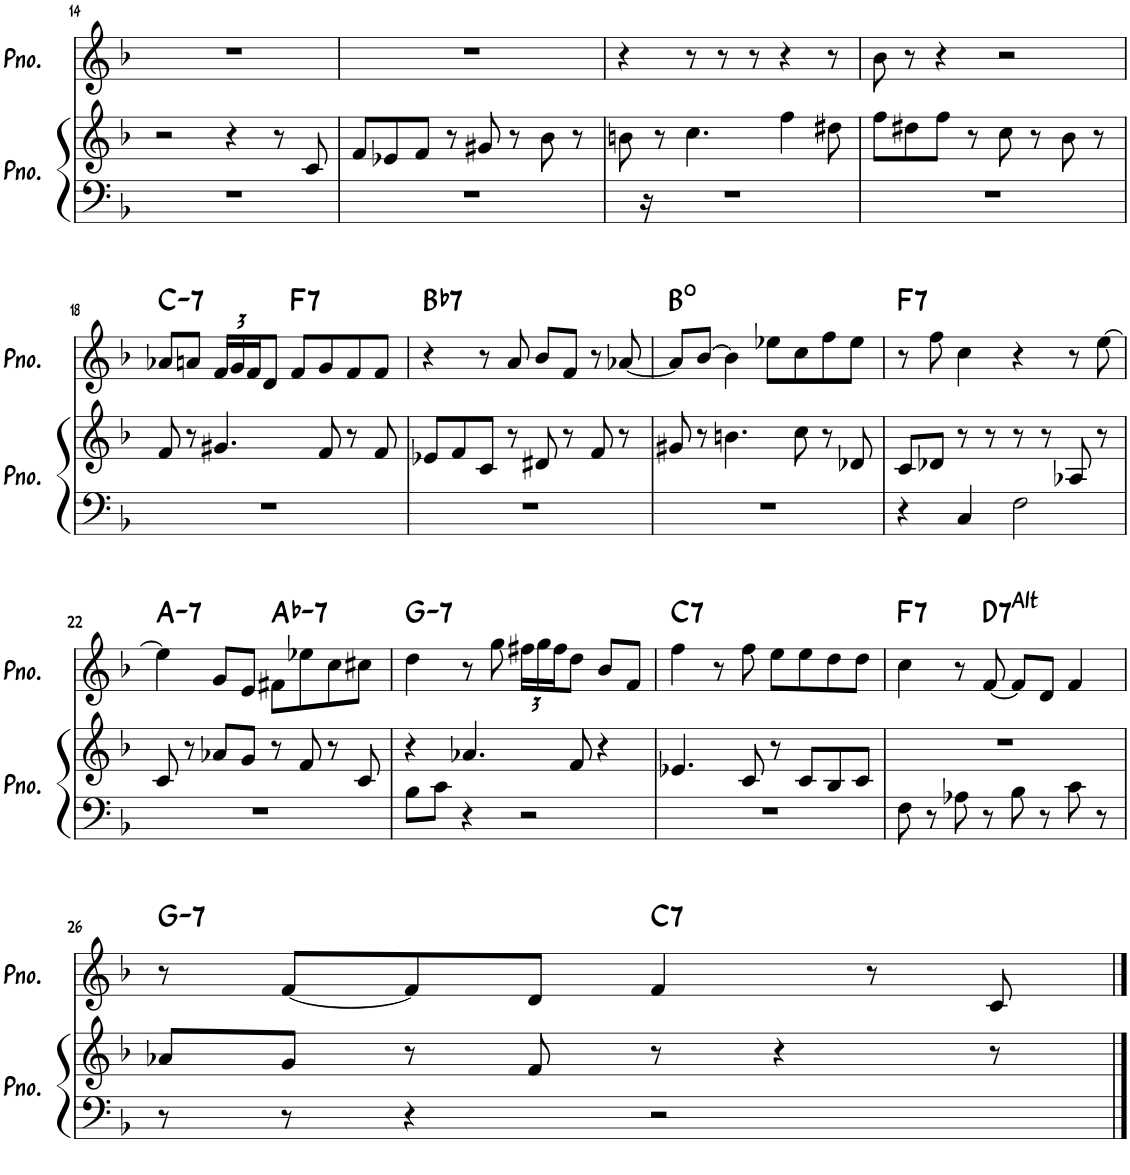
**kern	**kern	**kern	**harte
*part2	*part2	*part1	*part1
*staff3	*staff2	*staff1	*
*I"Grand Piano	*	*I"Piano	*
*I'Pno.	*	*I'Pno.	*
!!LO:PB:g=z
*clefF4	*clefG2	*clefG2	*
*k[b-]	*k[b-]	*k[b-]	*
*M4/4	*M4/4	*M4/4	*
=14	=14	=14	=14
1r	2r	1r	.
.	4r	.	.
.	8r	.	.
.	8c/	.	.
=15	=15	=15	=15
1r	8f/L	1r	.
.	8e-X/	.	.
.	8f/J	.	.
.	8r	.	.
.	8g#X/	.	.
.	8r	.	.
.	8b-\	.	.
.	8r	.	.
=16	=16	=16	=16
1r	8bn\	4r	.
.	8r	.	.
.	4.cc\	8r	.
.	.	8r	.
.	.	8r	.
.	4ff\	4r	.
.	8dd#X\	8r	.
16r	16ryy	16ryy	.
=17	=17	=17	=17
1r	8ff\L	8b-\	.
.	8dd#X\	8r	.
.	8ff\J	4r	.
.	8r	.	.
.	8cc\	2r	.
.	8r	.	.
.	8b-\	.	.
.	8r	.	.
!!LO:LB:g=z
=18	=18	=18	=18
!	!	!	!LO:H:kt=7
1r	8f/	8a-X/L	C:min7
.	8r	8an/J	.
*	*	*Xbrackettup	*
.	4.g#X/	24f/LL	.
.	.	24g/	.
.	.	24f/J	.
.	.	8d/J	.
!	!	!	!LO:H:kt=7
.	.	8f/L	F:7
.	8f/	8g/	.
.	8r	8f/	.
.	8f/	8f/J	.
=19	=19	=19	=19
!	!	!	!LO:H:kt=7
1r	8e-X/L	4r	Bb:7
.	8f/	.	.
.	8c/J	8r	.
.	8r	8a/	.
.	8d#X/	8b-/L	.
.	8r	8f/J	.
.	8f/	8r	.
.	8r	[8a-X/	.
=20	=20	=20	=20
1r	8g#X/	8a-/L]	B:dim
.	8r	[8b-/J	.
.	4.bn\	4b-\]	.
.	.	8ee-X\L	.
.	8cc\	8cc\	.
.	8r	8ff\	.
.	8d-X/	8ee-\J	.
=21	=21	=21	=21
!	!	!	!LO:H:kt=7
4r	8c/L	8r	F:7
.	8d-X/J	8ff\	.
4C/	8r	4cc\	.
.	8r	.	.
2F\	8r	4r	.
.	8r	.	.
.	8A-X/	8r	.
.	8r	[8ee\	.
!!LO:LB:g=z
=22	=22	=22	=22
!	!	!	!LO:H:kt=7
1r	8c/	4ee\]	A:min7
.	8r	.	.
.	8a-X/L	8g/L	.
.	8g/J	8e/J	.
!	!	!	!LO:H:kt=7
.	8r	8f#X\L	Ab:min7
.	8f/	8ee-X\	.
.	8r	8cc\	.
.	8c/	8cc#X\J	.
=23	=23	=23	=23
!	!	!	!LO:H:kt=7
8B-\L	4r	4dd\	G:min7
8c\J	.	.	.
4r	4.a-X/	8r	.
.	.	8gg\	.
2r	.	24ff#X\LL	.
.	.	24gg\	.
.	.	24ff#\J	.
.	8f/	8dd\J	.
.	4r	8b-/L	.
.	.	8f/J	.
=24	=24	=24	=24
!	!	!	!LO:H:kt=7
1r	4.e-X/	4ff\	C:7
.	.	8r	.
.	8c/	8ff\	.
.	8r	8ee\L	.
.	8c/L	8ee\	.
.	8B-/	8dd\	.
.	8c/J	8dd\J	.
=25	=25	=25	=25
!	!	!	!LO:H:kt=7
8F\	1r	4cc\	F:7
8r	.	.	.
8A-X\	.	8r	.
!	!	!	!LO:H:kt=7
8r	.	[8f/	D:(3,b5,#5,b7,b9,#9)
8B-\	.	8f/L]	.
8r	.	8d/J	.
8c\	.	4f/	.
8r	.	.	.
!!LO:LB:g=z
=26	=26	=26	=26
!	!	!	!LO:H:kt=7
8r	8a-X/L	8r	G:min7
8r	8g/J	[8f/L	.
4r	8r	8f/]	.
.	8f/	8d/J	.
!	!	!	!LO:H:kt=7
2r	8r	4f/	C:7
.	4r	.	.
.	.	8r	.
.	8r	8c/	.
==	==	==	==
*-	*-	*-	*-
